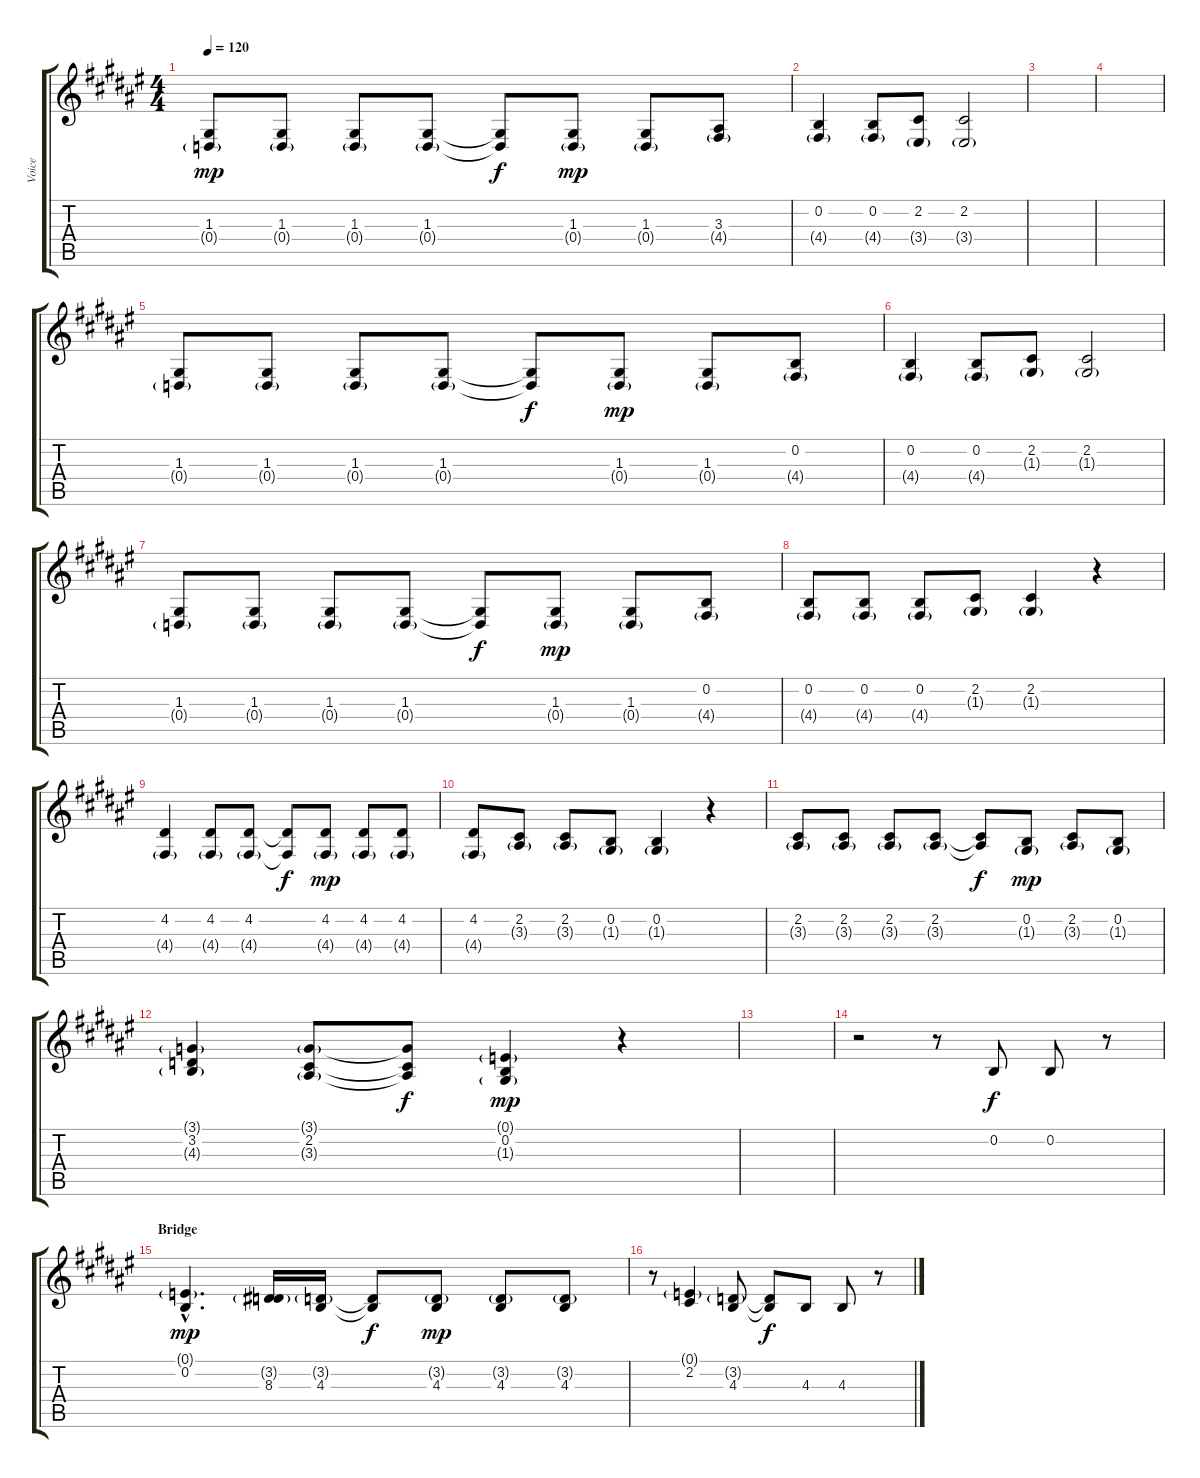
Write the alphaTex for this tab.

\track ("Voice" "Voice") {instrument lead1square}
\staff {score tabs}
\tuning (E4 B3 G3 D3 A2 E2) {hide}
\ts (4 4)
\tempo 120
\clef g2
\ks f#
(1.3 0.4{g}).8{dy mp} (1.3 0.4{g}).8 (1.3 0.4{g}).8 (1.3 0.4{g}).8 (1.3{t} 0.4{t}).8{dy f} (1.3 0.4{g}).8{dy mp} (1.3 0.4{g}).8 (3.3 4.4{g}).8 |
(0.2 4.4{g}).4 (0.2 4.4{g}).8 (2.2 3.4{g}).8 (2.2 3.4{g}).2 |
|
|
(1.3 0.4{g}).8 (1.3 0.4{g}).8 (1.3 0.4{g}).8 (1.3 0.4{g}).8 (1.3{t} 0.4{t}).8{dy f} (1.3 0.4{g}).8{dy mp} (1.3 0.4{g}).8 (0.2 4.4{g}).8 |
(0.2 4.4{g}).4 (0.2 4.4{g}).8 (2.2 1.3{g}).8 (2.2 1.3{g}).2 |
(1.3 0.4{g}).8 (1.3 0.4{g}).8 (1.3 0.4{g}).8 (1.3 0.4{g}).8 (1.3{t} 0.4{t}).8{dy f} (1.3 0.4{g}).8{dy mp} (1.3 0.4{g}).8 (0.2 4.4{g}).8 |
(0.2 4.4{g}).8 (0.2 4.4{g}).8 (0.2 4.4{g}).8 (2.2 1.3{g}).8 (2.2 1.3{g}).4 r.4 |
(4.2 4.4{g}).4 (4.2 4.4{g}).8 (4.2 4.4{g}).8 (4.2{t} 4.4{t}).8{dy f} (4.2 4.4{g}).8{dy mp} (4.2 4.4{g}).8 (4.2 4.4{g}).8 |
(4.2 4.4{g}).8 (2.2 3.3{g}).8 (2.2 3.3{g}).8 (0.2 1.3{g}).8 (0.2 1.3{g}).4 r.4 |
(2.2 3.3{g}).8 (2.2 3.3{g}).8 (2.2 3.3{g}).8 (2.2 3.3{g}).8 (2.2{t} 3.3{t}).8{dy f} (0.2 1.3{g}).8{dy mp} (2.2 3.3{g}).8 (0.2 1.3{g}).8 |
(3.1{g} 3.2 4.3{g}).4 (3.1{g} 2.2 3.3{g}).8 (3.1{t} 2.2{t} 3.3{t}).8{dy f} (0.1{g} 0.2 1.3{g}).4{dy mp} r.4 |
|
r.2 r.8 0.2.8{dy f} 0.2.8 r.8 |
\section ("" "Bridge")
(0.1{g hac} 0.2{hac}).4{d dy mp} (3.2{g} 8.3).16 (3.2{g} 4.3).16 (3.2{t} 4.3{t}).8{dy f} (3.2{g} 4.3).8{dy mp} (3.2{g} 4.3).8 (3.2{g} 4.3).8 |
r.8 (0.1{g} 2.2).4 (3.2{g} 4.3).8 (3.2{t} 4.3{t}).8{dy f} 4.3.8 4.3.8 r.8
